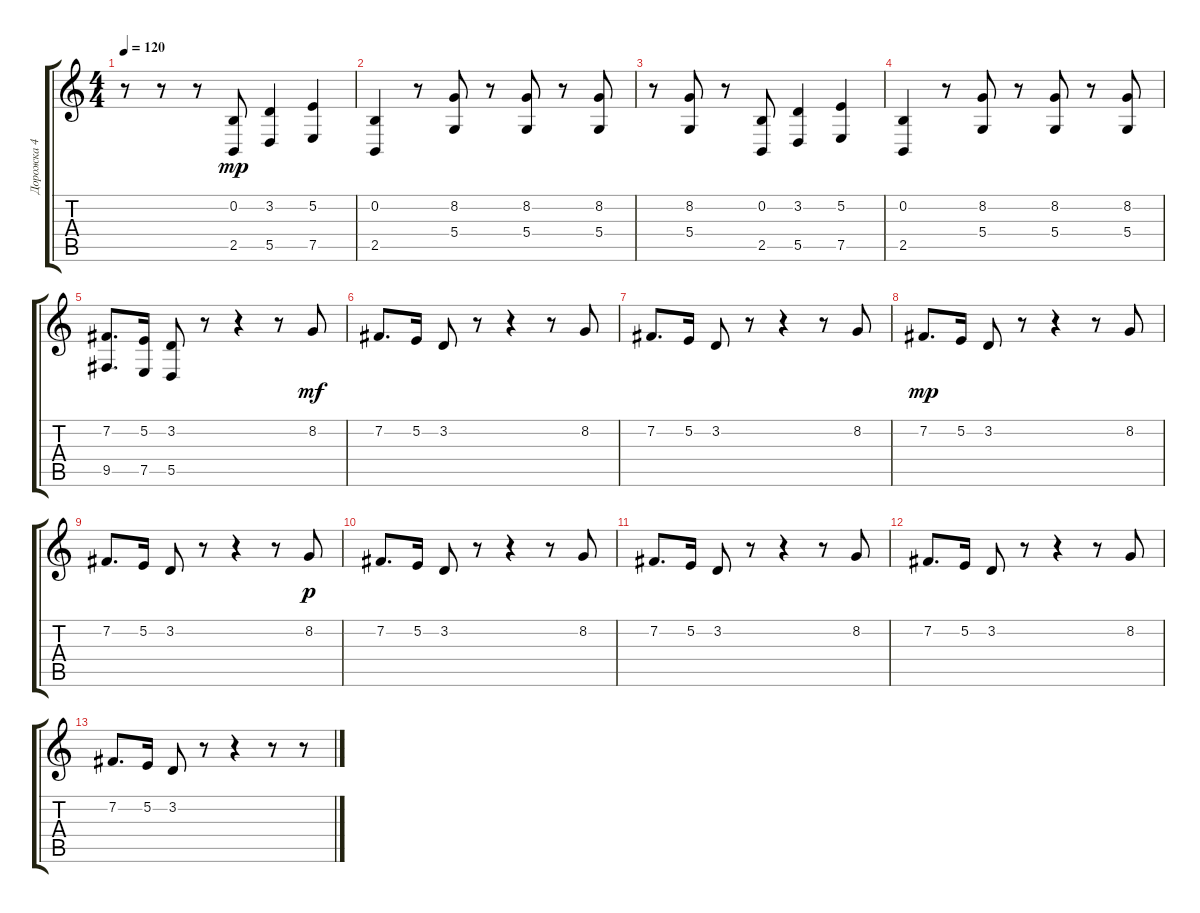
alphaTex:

\track ("Дорожка 4" "Дорожка 4") {instrument lead1square}
\staff {score tabs}
\tuning (E4 B3 G3 D3 A2 E2) {hide}
\ts (4 4)
\tempo 120
\clef g2
\ks c
r.8{dy mp} r.8 r.8 (0.2 2.5).8 (3.2 5.5).4 (5.2 7.5).4 |
(0.2 2.5).4 r.8 (8.2 5.4).8 r.8 (8.2 5.4).8 r.8 (8.2 5.4).8 |
r.8 (8.2 5.4).8 r.8 (0.2 2.5).8 (3.2 5.5).4 (5.2 7.5).4 |
(0.2 2.5).4 r.8 (8.2 5.4).8 r.8 (8.2 5.4).8 r.8 (8.2 5.4).8 |
(7.2 9.5).8{d} (5.2 7.5).16 (3.2 5.5).8 r.8 r.4 r.8 8.2.8{dy mf} |
7.2.8{d} 5.2.16 3.2.8 r.8 r.4 r.8 8.2.8 |
7.2.8{d} 5.2.16 3.2.8 r.8 r.4 r.8 8.2.8 |
7.2.8{d dy mp} 5.2.16 3.2.8 r.8 r.4 r.8 8.2.8 |
7.2.8{d} 5.2.16 3.2.8 r.8 r.4 r.8 8.2.8{dy p} |
7.2.8{d} 5.2.16 3.2.8 r.8 r.4 r.8 8.2.8 |
7.2.8{d} 5.2.16 3.2.8 r.8 r.4 r.8 8.2.8 |
7.2.8{d} 5.2.16 3.2.8 r.8 r.4 r.8 8.2.8 |
7.2.8{d} 5.2.16 3.2.8 r.8 r.4 r.8 r.8
